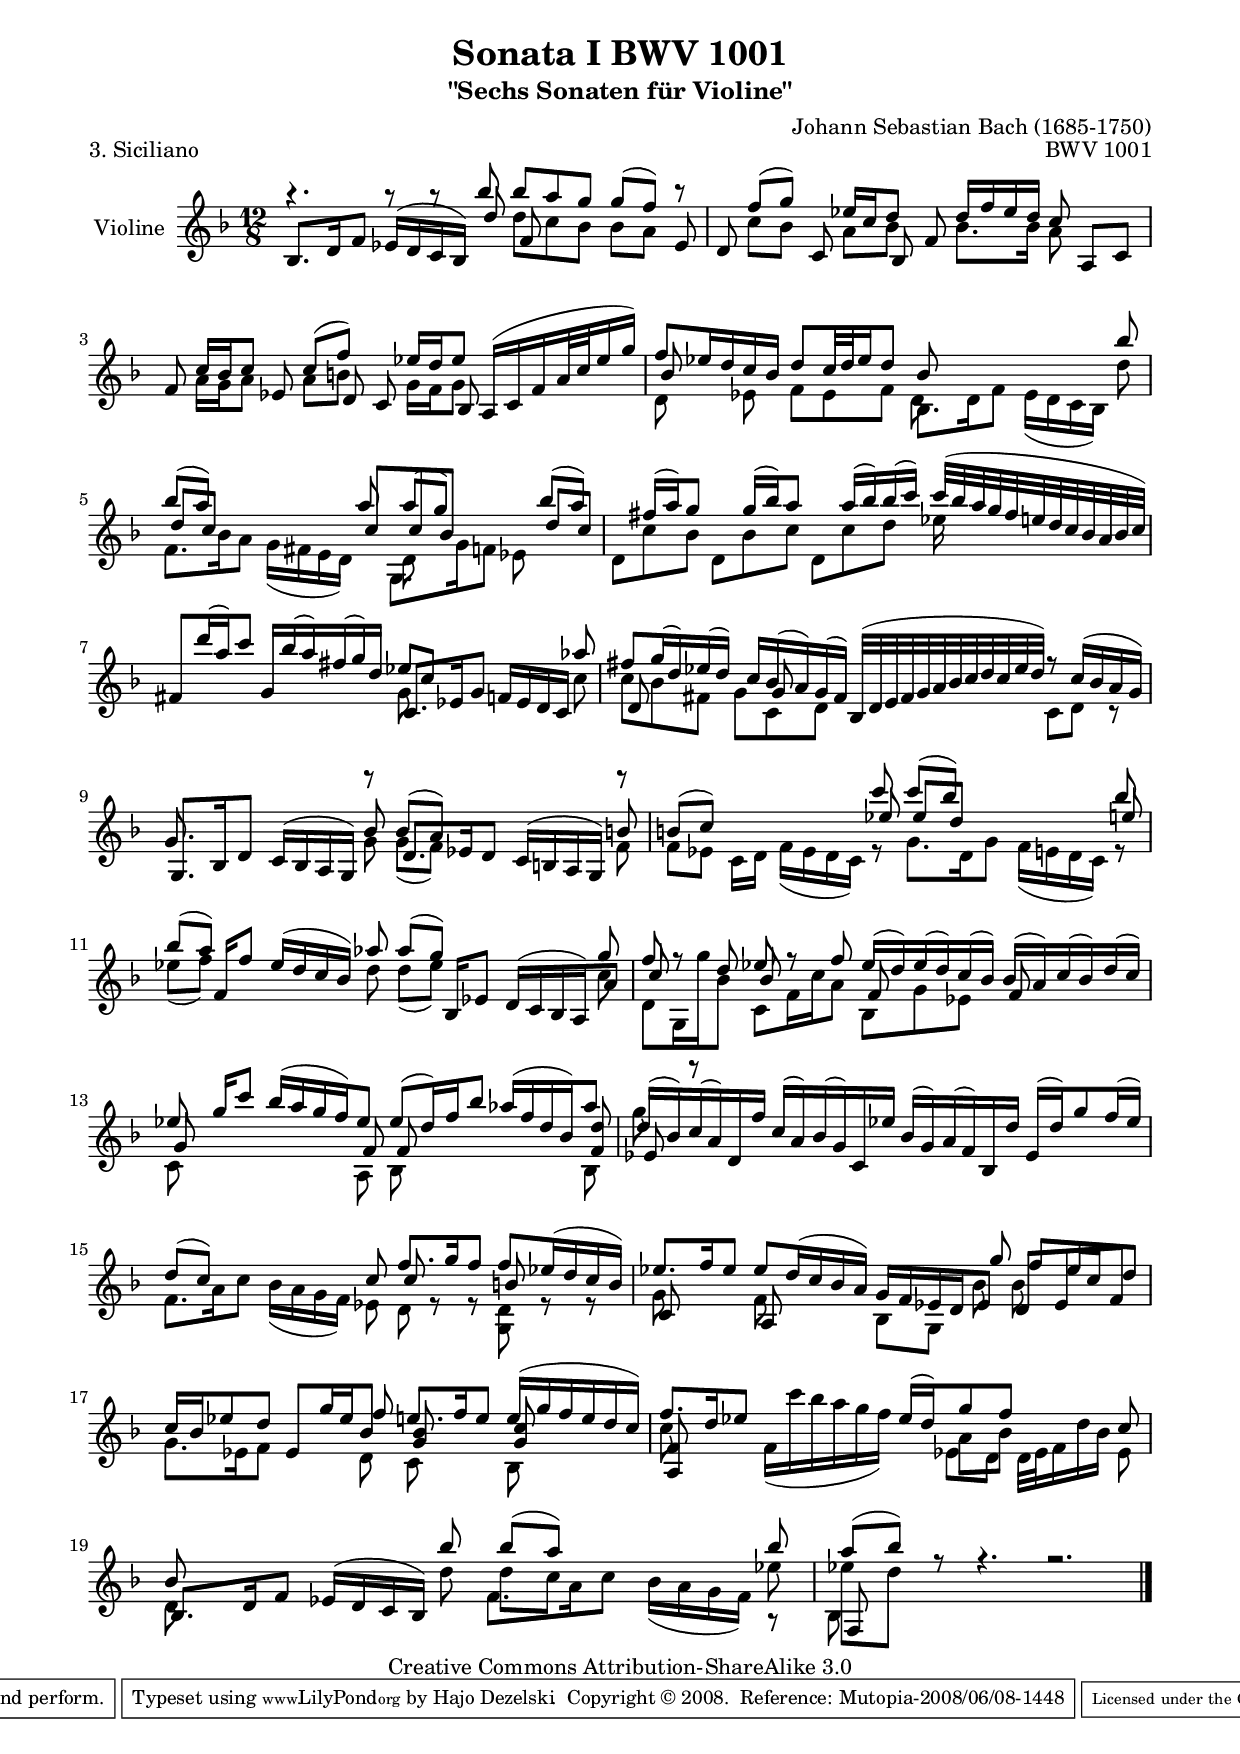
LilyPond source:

\version "2.11.45"

\paper {
    page-top-space = #0.0
    %indent = 0.0
    line-width = 18.0\cm
    ragged-bottom = ##f
    ragged-last-bottom = ##f
}

% #(set-default-paper-size "a4")

#(set-global-staff-size 19)

\header {
        title = "Sonata I BWV 1001"
        subtitle = "\"Sechs Sonaten für Violine\""
        piece = "3. Siciliano"
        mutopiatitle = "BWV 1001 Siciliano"
        composer = "Johann Sebastian Bach (1685-1750)"
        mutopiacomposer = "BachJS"
        opus = "BWV 1001"
        date = "1720"
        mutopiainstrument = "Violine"
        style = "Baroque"
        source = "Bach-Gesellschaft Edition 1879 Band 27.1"
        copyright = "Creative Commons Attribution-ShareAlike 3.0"
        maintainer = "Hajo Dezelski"
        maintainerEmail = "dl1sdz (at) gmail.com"	
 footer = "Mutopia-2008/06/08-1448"
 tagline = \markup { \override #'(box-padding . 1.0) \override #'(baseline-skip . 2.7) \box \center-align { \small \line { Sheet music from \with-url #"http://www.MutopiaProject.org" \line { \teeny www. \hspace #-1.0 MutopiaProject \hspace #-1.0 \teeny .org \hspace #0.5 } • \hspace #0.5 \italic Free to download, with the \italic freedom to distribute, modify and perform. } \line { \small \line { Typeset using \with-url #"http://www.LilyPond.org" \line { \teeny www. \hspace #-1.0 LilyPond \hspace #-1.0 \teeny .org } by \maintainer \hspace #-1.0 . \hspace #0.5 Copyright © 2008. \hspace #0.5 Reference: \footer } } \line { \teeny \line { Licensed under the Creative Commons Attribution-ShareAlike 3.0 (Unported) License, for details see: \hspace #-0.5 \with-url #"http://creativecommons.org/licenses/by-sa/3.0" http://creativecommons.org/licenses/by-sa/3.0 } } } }
}

melodyOne =  \relative b'' {
	r4. r8 r8 bes8 bes [ a g ] g [( f)] r8 | % 1
	s8 f8 [( g)] s8 es16 [ c d8 ] s8 d16 [ f es d ] c8 s8 s8 | % 2
	s8 c16 [ bes c8 ] s8 c8 [(f)] s8 es16 [ d  es8] a,,16 [( c f a32 c es16 g )]  | % 3
	f8 [ es16 d c bes ] d8 [ c32 d es16 d8 ] s2 s8 bes'8 | % 4
	bes8 [(a)] s8 s8 s8 a8 a [(g)] s8 s8  bes8 [ (a) ]  | % 5
	s8 fis16 [ (a)  g8 ] s8  g16 [ (bes)  a8] s8 a16 [ (bes) bes (c) ] c32 [ (bes a g fis e d c bes a bes c) ]  | % 6
	fis,8 [ d''16 (a) c8 ] g,16 [ bes' (a) fis (g) d ] es8 [c] s8 s8 s8 aes'8 | % 7
	fis8 [ g16 (d) es (d) ] s16 c16 [ bes (a) g (fis)] bes,32 [ (d e fis g a bes c d c es d) ] r8 c16 [(bes a g) ] | % 8    
	g8. s16 s4. bes8 bes [(a)] s4. b8 | % 9
	b8 [(c)] s4. c'8 c [(bes)] s4. bes8 | % 10
	bes8 [(a)] s4. aes8 aes [(g)] s4. g8  | % 11
	f8 r8 d8 es8 r8  f8 es16 [ (d) es (d) c (bes) ] bes [ (a) c (bes) d (c) ] | % 12
	es8 s16 g16 [ c8 ] bes16 [ (a g f) es8 ] es [ (d16) f bes8 ] aes16 [ (f d bes) aes'8 ] | % 13
	d,16 [ (bes) c (a) d, f' ] c [ (a) bes (g) c, es' ] bes [ (g) a (f) bes, d' ] es, [( d') g8 f16 (es) ] | % 14
	s2. f8. [ g16 f8 ] f [ es16 (d c b )] | % 15
	es8. [ f16 es8 ] es [ d16 (c bes a )] g [ f es d es8 ] d [ es f ] | % 16
	c'16 [ bes es8 d] es, [ g'16 es bes8 ]  e8. [ f16 e8 ] e16 [ (g f e d c) ] | % 17
	f8. [ d16 es8] s4. es16 [(d) g8 f] s8 s8 c8 | % 18
	bes8 s2 bes'8 bes [(a)] s4 s8 bes8  | % 19
	a8 [ (bes)] r8 r4. r2. \bar "|." % 20
}

melodyTwo =  \relative d'' {
	s4. s8 s8 s8  d [ c bes ] bes [a] s8 | % 1
	s8 c8 [bes] s8 a8 [bes] s8 bes8. [ bes16 ] a8 s8 s8 | % 2
	s8 a16 [ g a8] s8 a8 [b] s8 g16 [ f g8 ] s4 s8 | % 3
	d8 s8 es8 f [ es f ] bes,8. [ d16 f8 ]  es16 [( d c bes )] d'8 | % 4
	f,8. [ bes16 a8 ] g16 [( fis e d )] s8 d8 s2 s8  % 5
	d8 [ c' bes ] d, [ bes' c ] d, [ c' d ] es16 s16 s4 | % 6
	s2. g,8 s8 s4. c8 | % 7
	c8 [ bes fis] g [ c, d] s4. c8 [d] r8 | % 8
	s8. s16 s4. g8 g [(f)] s4. f8 | % 9
	f8 [ es ] c16 [d] f [ (es d c)] r8 g'8. [ d16 g8]  f16 [ (e d c) ] r8 | % 10
	es'8 [(f)] s4. d8 d [(es)] s4. c8  | % 11
	d,8 [ g,16 g'' bes,8]  c,8 [ f16 c' a8 ] bes,8 [ g' es ] s4. | % 12
	c8 s2 a8 bes8 s2 bes8 | % 13
	g''8 s1*11/8 | % 14    
	f,8. [ a16 c8 ] bes16 [( a g f) ] es8 d8 r8 r8 <g, d'>8 r8 r8 | % 15
	g'8 s4 f8 s4  bes,8 [ g]  bes'8 bes s4 | % 16
	g8. [ es16 f8 ] s1 s8 | % 17
	c'8 s4 f,16 [( c'' bes a g f)] s8 a,8 [ bes ] s4 es,8 | % 18
	d8 s2 d'8 d [c] s4 s8 es8  | % 19
	es8 [ d ] s8 s4. s2. \bar "|." % 20
 }

melodyThree = \relative bes {
	bes8. [ d16 f8 ] es16 [(d c bes)] d'8 f,8 s8 s8 s8 s8 es8 | % 1
	d8 s4 c8 s8 bes8 f'8 s8 s8 s8  a,8 [ c ] | % 2
	f8 s8 s8 es8 s8 d8 c8 s8 bes8 s8 s8 s8 | % 3
	bes'8 s2 s8 bes8 s2 s8  | % 4
	d8 [c] s8 s8 s8  c8 [c bes] s8 s8 d8 [ c ] | % 5
	s1*12/8 | % 6     
	s2. c,8. [ es16 g8 ] f16 [ es d c ] s8 | % 7
	d8 s4. g8  s2. s8 | % 8
	g,8. [ bes16 d8 ] c16 [ (bes a g )] r8 d'8. [ es16 d8 ] c16 [ (b a g )] r8 | % 9
	s2 s8 es''8 es [ d ] s4 s8 e8 | % 10	
	s8 s16 f,16 [ f'8 ] es16 [ (d c bes )] s8 s8 s16 bes,16 [es8 ] d16 [ ( c bes a) a'8 ] | % 11
	c8 s4  bes8 s4 f8 s4 f8 s4  | % 12
	g8 s2  f8 f8 s2 <f d'>8 | % 13
	es8 r8 s4 s1  | % 14
	d'8 [(c)] s8 s8 s8  c8 c  s8 s8 b8 s4 | % 15
	c,8 s4 a8 s2 g''8  f [ es16 c d8 ] | % 16
	s2 s8  f8   <g, bes>8 s4 <g c>8 s4  | % 17
	<a, f'>8 s8 s1 s4  | % 18
	bes8. [ d16 f8 ] es16 [( d c bes)] s8 s2 s4]  | % 19
	f8 s8 s1 s4 \bar "|." % 20
}

melodyFour =  \relative d' {
	s1*12/8 | % 1
	s1*12/8 | % 2
	s1*12/8 | % 3
	s2 s4 d8 s2 s8  | % 4
	s2 s4  g,8. [g'16 f8] es8 s4 | % 5
	s1*12/8 | % 6
	s1*12/8 | % 7
	s1*12/8 | % 8
	s1*12/8 | % 9
	s1*12/8 | % 10
	s1*12/8 | % 11
	s1*12/8 | % 12
	s1*12/8 | % 13
	s1*12/8 | % 14
	s1*12/8 | % 15
	s1*12/8 | % 16
	s2 s8 d8 c8 s4 bes8 s4 | % 17
	s2 s4. es8 [ d ] d32 [ es f16 d' bes ] s8 | % 18
	s2. f8. [ a16 c8 ] bes16 [ (a g f ) ] r8 | % 19
	bes,8 s8 s1 s4 \bar "|." % 20
}

melody = << \melodyOne \\ \melodyTwo \\ \melodyThree \\ \melodyFour>>


% The score definition

\score {
	\context Staff << 
        \set Staff.instrumentName = "Violine"
        { \clef treble \key d \minor \time 12/8 \melody  }
    >>
	\layout { }
 	 \midi { }
}
